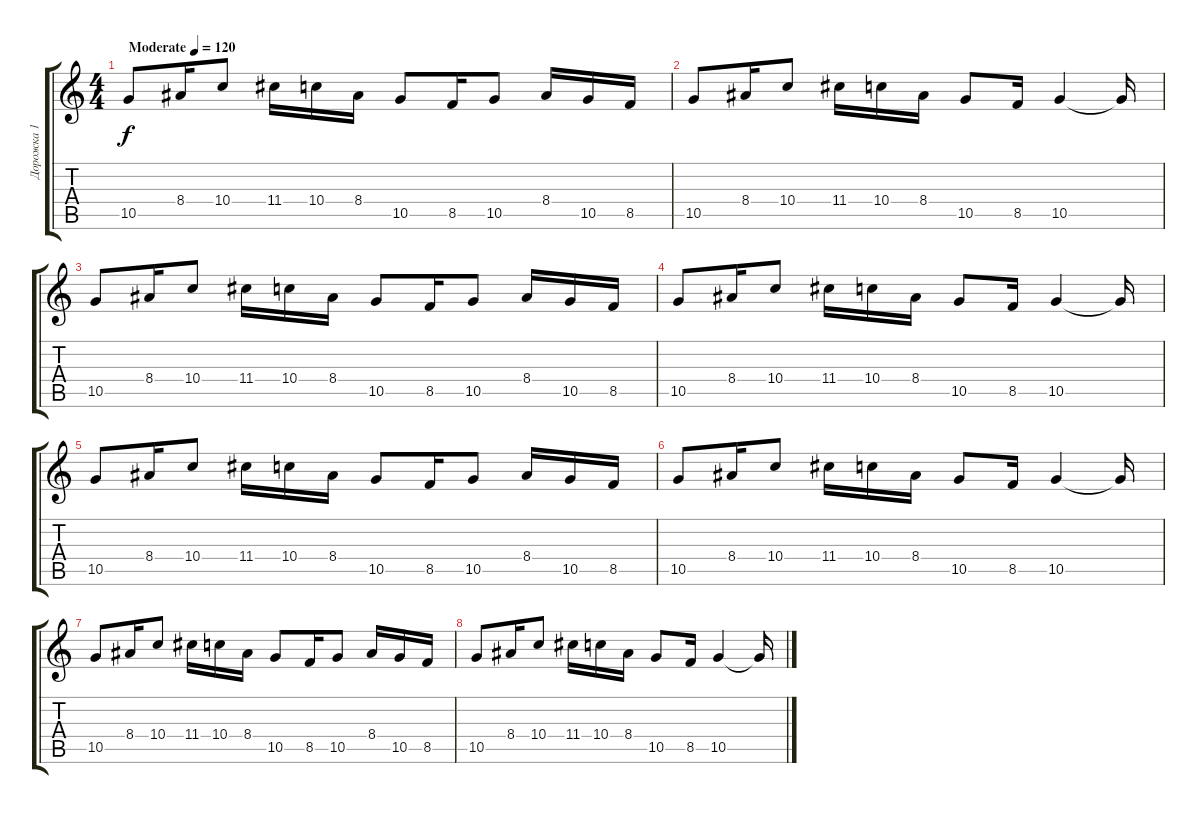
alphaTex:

\track ("Дорожка 1" "Дорожка 1") {instrument distortionguitar}
\staff {score tabs}
\tuning (E4 B3 G3 D3 A2 E2) {hide}
\ts (4 4)
\tempo (120 "Moderate")
\clef g2
\ks c
10.5.8{dy f instrument distortionguitar} 8.4.16 10.4.8 11.4.16 10.4.16 8.4.16 10.5.8 8.5.16 10.5.8 8.4.16 10.5.16 8.5.16 |
10.5.8 8.4.16 10.4.8 11.4.16 10.4.16 8.4.16 10.5.8 8.5.16 10.5.4 10.5{t}.16 |
10.5.8 8.4.16 10.4.8 11.4.16 10.4.16 8.4.16 10.5.8 8.5.16 10.5.8 8.4.16 10.5.16 8.5.16 |
10.5.8 8.4.16 10.4.8 11.4.16 10.4.16 8.4.16 10.5.8 8.5.16 10.5.4 10.5{t}.16 |
10.5.8 8.4.16 10.4.8 11.4.16 10.4.16 8.4.16 10.5.8 8.5.16 10.5.8 8.4.16 10.5.16 8.5.16 |
10.5.8 8.4.16 10.4.8 11.4.16 10.4.16 8.4.16 10.5.8 8.5.16 10.5.4 10.5{t}.16 |
10.5.8 8.4.16 10.4.8 11.4.16 10.4.16 8.4.16 10.5.8 8.5.16 10.5.8 8.4.16 10.5.16 8.5.16 |
10.5.8 8.4.16 10.4.8 11.4.16 10.4.16 8.4.16 10.5.8 8.5.16 10.5.4 10.5{t}.16
